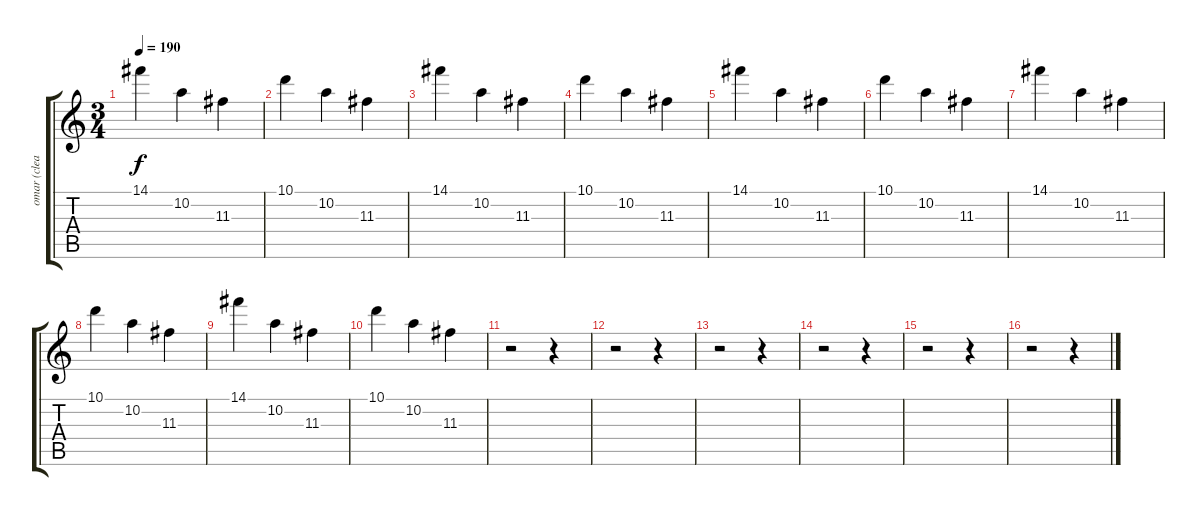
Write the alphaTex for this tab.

\track ("omar (clean)" "omar (clea") {instrument electricguitarjazz}
\staff {score tabs}
\tuning (E4 B3 G3 D3 A2 E2) {hide}
\ts (3 4)
\tempo 190
\clef g2
\ks c
14.1.4{dy f} 10.2.4 11.3.4 |
10.1.4 10.2.4 11.3.4 |
14.1.4 10.2.4 11.3.4 |
10.1.4 10.2.4 11.3.4 |
14.1.4 10.2.4 11.3.4 |
10.1.4 10.2.4 11.3.4 |
14.1.4 10.2.4 11.3.4 |
10.1.4 10.2.4 11.3.4 |
14.1.4 10.2.4 11.3.4 |
10.1.4 10.2.4 11.3.4 |
r.2 r.4 |
r.2 r.4 |
r.2 r.4 |
r.2 r.4 |
r.2 r.4 |
r.2 r.4
